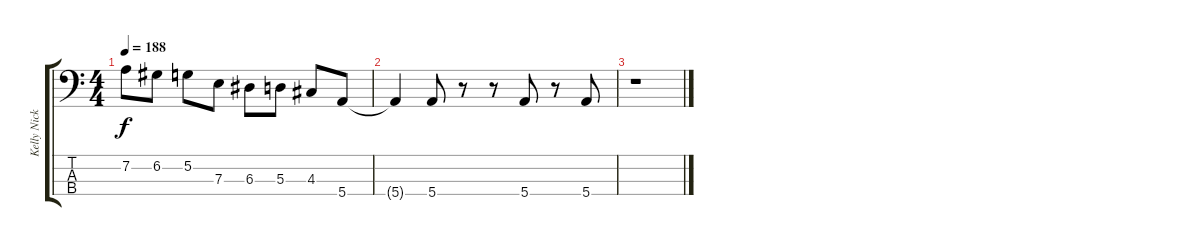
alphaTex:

\track ("Kelly Nickels - Bass Guitar" "Kelly Nick") {instrument electricbasspick}
\staff {score tabs}
\tuning (G2 D2 A1 E1) {hide}
\ts (4 4)
\tempo 188
\clef f4
\ks c
7.2{t}.8{dy f} 6.2.8 5.2.8 7.3.8 6.3.8 5.3.8 4.3.8 5.4.8 |
5.4{t}.4 5.4.8 r.8 r.8 5.4.8 r.8 5.4.8 |
r.1
